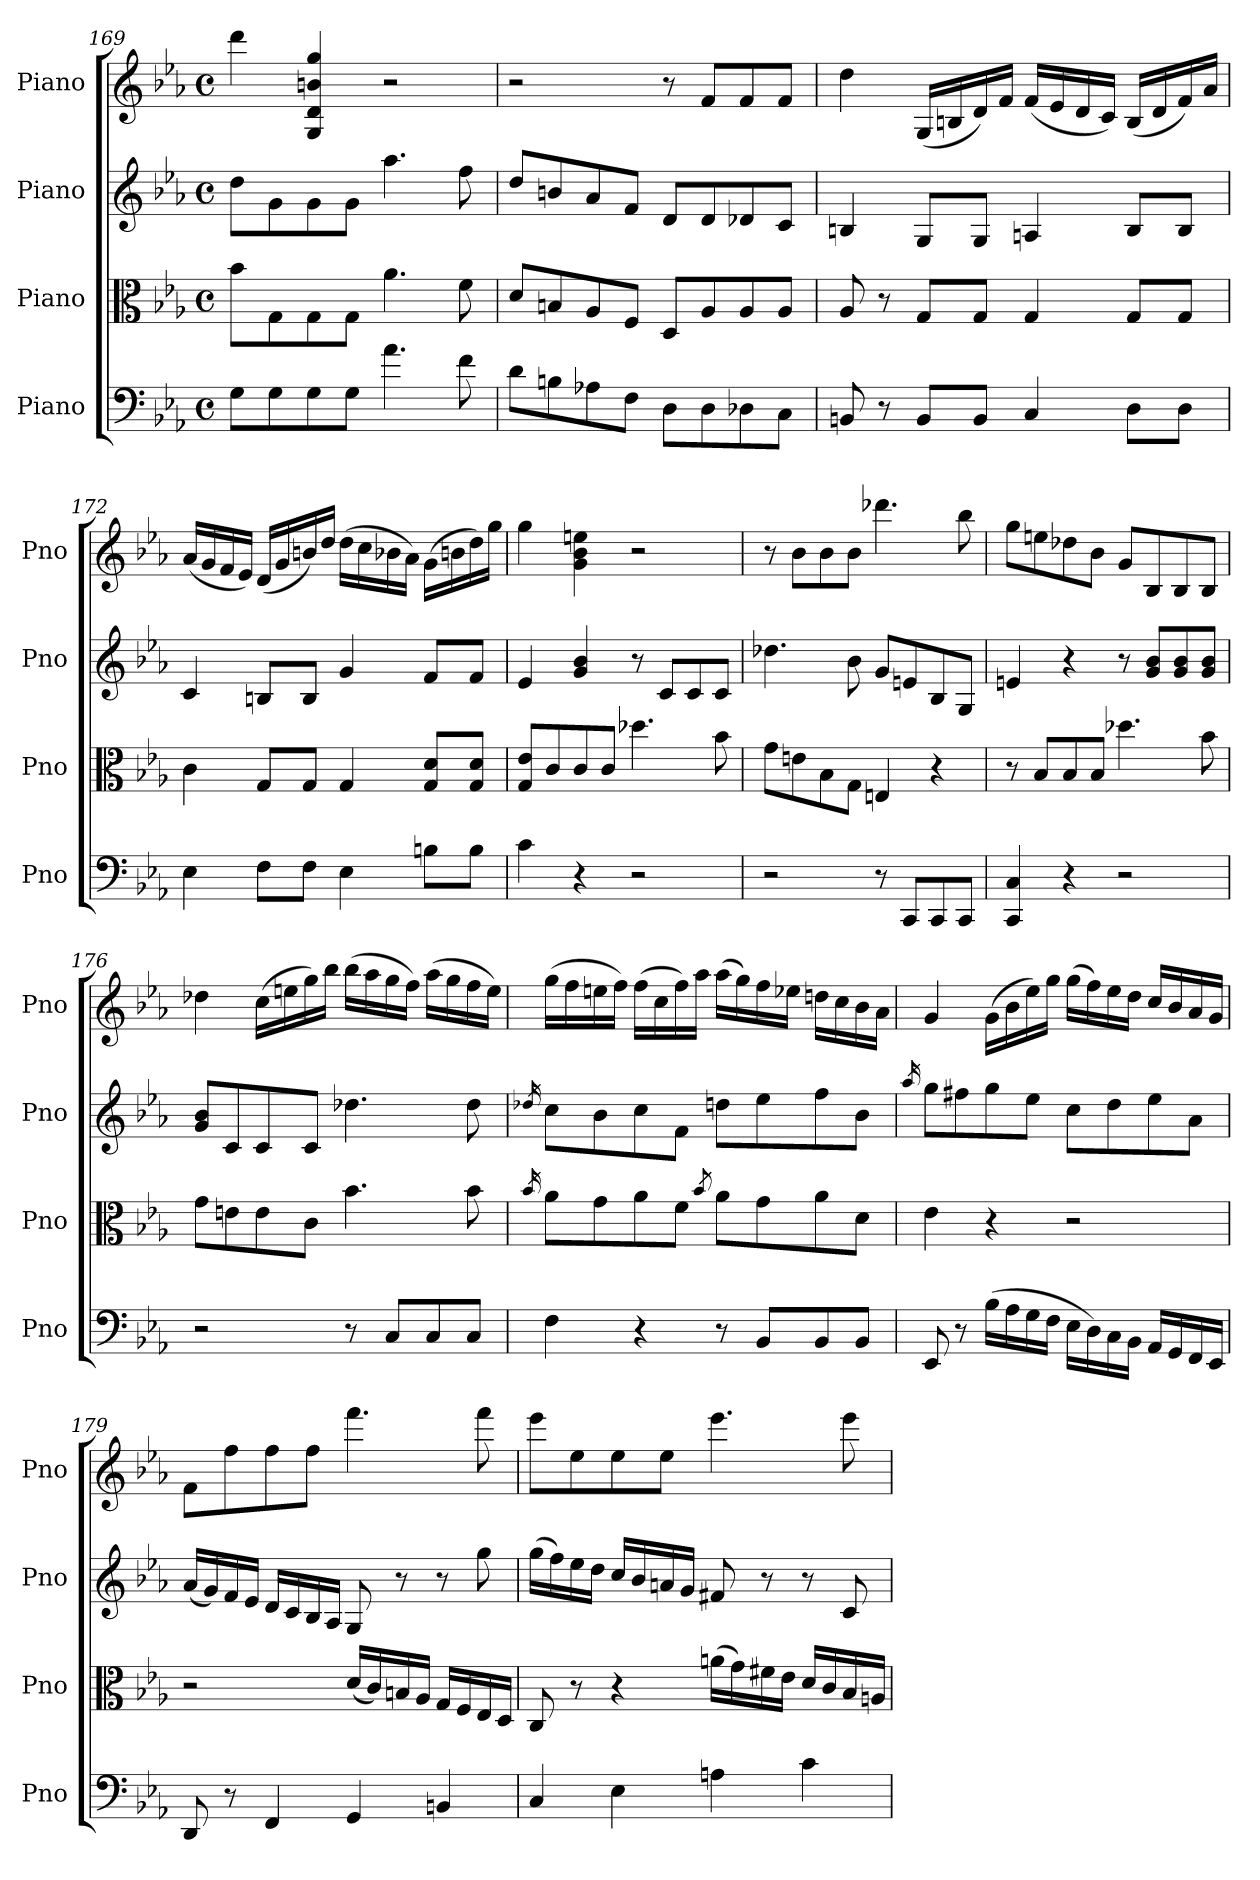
**kern	**kern	**kern	**kern
*part4	*part3	*part2	*part1
*staff4	*staff3	*staff2	*staff1
*I"Piano	*I"Piano	*I"Piano	*I"Piano
*I'Pno	*I'Pno	*I'Pno	*I'Pno
*clefF4	*clefC3	*clefG2	*clefG2
*k[b-e-a-]	*k[b-e-a-]	*k[b-e-a-]	*k[b-e-a-]
*M4/4	*M4/4	*M4/4	*M4/4
*met(c)	*met(c)	*met(c)	*met(c)
=169	=169	=169	=169
8G\L	8b-\L	8dd\L	4ddd\
8G\	8G\	8g\	.
8G\	8G\	8g\	4G/ 4d/ 4bn/ 4gg/
8G\J	8G\J	8g\J	.
4.a-\	4.a-\	4.aa-\	2r
8f\	8f\	8ff\	.
=170	=170	=170	=170
8d\L	8d/L	8dd/L	2r
8Bn\	8Bn/	8bn/	.
8A-X\	8A-/	8a-/	.
8F\J	8F/J	8f/J	.
8D\L	8D/L	8d/L	8r
8D\	8A-/	8d/	8f/L
8D-X\	8A-/	8d-X/	8f/
8C\J	8A-/J	8c/J	8f/J
!!LO:LB:g=z
=171	=171	=171	=171
8BBn/	8A-/	4Bn/	4dd\
8r	8r	.	.
8BB/L	8G/L	8G/L	(16G/LL
.	.	.	16Bn/
8BB/J	8G/J	8G/J	16d/)
.	.	.	16f/JJ
4C/	4G/	4An/	(16f/LL
.	.	.	16e-/
.	.	.	16d/
.	.	.	16c/JJ)
8D\L	8G/L	8B/L	(16B/LL
.	.	.	16d/
8D\J	8G/J	8B/J	16f/)
.	.	.	16a-/JJ
=172	=172	=172	=172
4E-\	4c\	4c/	(16a-/LL
.	.	.	16g/
.	.	.	16f/
.	.	.	16e-/JJ)
8F\L	8G/L	8Bn/L	(16d/LL
.	.	.	16g/
8F\J	8G/J	8B/J	16bn/)
.	.	.	16dd/JJ
4E-\	4G/	4g/	(16dd\LL
.	.	.	16cc\
.	.	.	16b-X\
.	.	.	16a-\JJ)
8Bn\L	8G/ 8d/L	8f/L	(16g\LL
.	.	.	16bn\
8B\J	8G/ 8d/J	8f/J	16dd\)
.	.	.	16gg\JJ
=173	=173	=173	=173
4c\	8G/ 8e-/L	4e-/	4gg\
.	8c/	.	.
4r	8c/	4g/ 4b-/	4g\ 4b-\ 4een\
.	8c/J	.	.
2r	4.dd-X\	8r	2r
.	.	8c/L	.
.	.	8c/	.
.	8b-\	8c/J	.
=174	=174	=174	=174
2r	8g\L	4.dd-X\	8r
.	8en\	.	8b-\L
.	8B-\	.	8b-\
.	8G\J	8b-\	8b-\J
8r	4En/	8g/L	4.ddd-X\
8CC/L	.	8en/	.
8CC/	4r	8B-/	.
8CC/J	.	8G/J	8bb-\
=175	=175	=175	=175
4CC/ 4C/	8r	4en/	8gg\L
.	8B-/L	.	8een\
4r	8B-/	4r	8dd-X\
.	8B-/J	.	8b-\J
2r	4.dd-X\	8r	8g/L
.	.	8g/ 8b-/L	8B-/
.	.	8g/ 8b-/	8B-/
.	8b-\	8g/ 8b-/J	8B-/J
=176	=176	=176	=176
2r	8g\L	8g/ 8b-/L	4dd-X\
.	8en\	8c/	.
.	8e\	8c/	(16cc\LL
.	.	.	16een\
.	8c\J	8c/J	16gg\)
.	.	.	16bb-\JJ
8r	4.b-\	4.dd-X\	(16bb-\LL
.	.	.	16aa-\
8C/L	.	.	16gg\
.	.	.	16ff\JJ)
8C/	.	.	(16aa-\LL
.	.	.	16gg\
8C/J	8b-\	8dd-\	16ff\
.	.	.	16ee\JJ)
!!LO:LB:g=z
=177	=177	=177	=177
.	16qb-/	16qdd-X/	.
4F\	8a-\L	8cc\L	(16gg\LL
.	.	.	16ff\
.	8g\	8b-\	16een\
.	.	.	16ff\JJ)
4r	8a-\	8cc\	(16ff\LL
.	.	.	16cc\
.	8f\J	8f\J	16ff\)
.	.	.	16aa-\JJ
.	8qb-/	.	.
8r	8a-\L	8ddn\L	(16aa-\LL
.	.	.	16gg\)
8BB-/L	8g\	8ee-\	16ff\
.	.	.	16ee-X\JJ
8BB-/	8a-\	8ff\	16ddn\LL
.	.	.	16cc\
8BB-/J	8d\J	8b-\J	16b-\
.	.	.	16a-\JJ
=178	=178	=178	=178
.	.	16qaa-/	.
8EE-/	4e-\	8gg\L	4g/
8r	.	8ff#X\	.
(16B-\LL	4r	8gg\	(16g\LL
16A-\	.	.	16b-\
16G\	.	8ee-\J	16ee-\)
16F\JJ	.	.	16gg\JJ
16E-\LL	2r	8cc\L	(16gg\LL
16D\)	.	.	16ff\)
16C\	.	8dd\	16ee-\
16BB-\JJ	.	.	16dd\JJ
16AA-/LL	.	8ee-\	16cc/LL
16GG/	.	.	16b-/
16FF/	.	8a-\J	16a-/
16EE-/JJ	.	.	16g/JJ
=179	=179	=179	=179
8DD/	2r	(16a-/LL	8f\L
.	.	16g/)	.
8r	.	16f/	8ff\
.	.	16e-/JJ	.
4FF/	.	16d/LL	8ff\
.	.	16c/	.
.	.	16B-/	8ff\J
.	.	16A-/JJ	.
4GG/	(16d/LL	8G/	4.fff\
.	16c/)	.	.
.	16Bn/	8r	.
.	16A-/JJ	.	.
4BBn/	16G/LL	8r	.
.	16F/	.	.
.	16E-/	8gg\	8fff\
.	16D/JJ	.	.
=180	=180	=180	=180
4C/	8C/	(16gg\LL	8eee-\L
.	.	16ff\)	.
.	8r	16ee-\	8ee-\
.	.	16dd\JJ	.
4E-\	4r	16cc/LL	8ee-\
.	.	16b-/	.
.	.	16an/	8ee-\J
.	.	16g/JJ	.
4An\	(16an\LL	8f#X/	4.eee-\
.	16g\)	.	.
.	16f#X\	8r	.
.	16e-\JJ	.	.
4c\	16d/LL	8r	.
.	16c/	.	.
.	16B-/	8c/	8eee-\
.	16An/JJ	.	.
=	=	=	=
*-	*-	*-	*-
